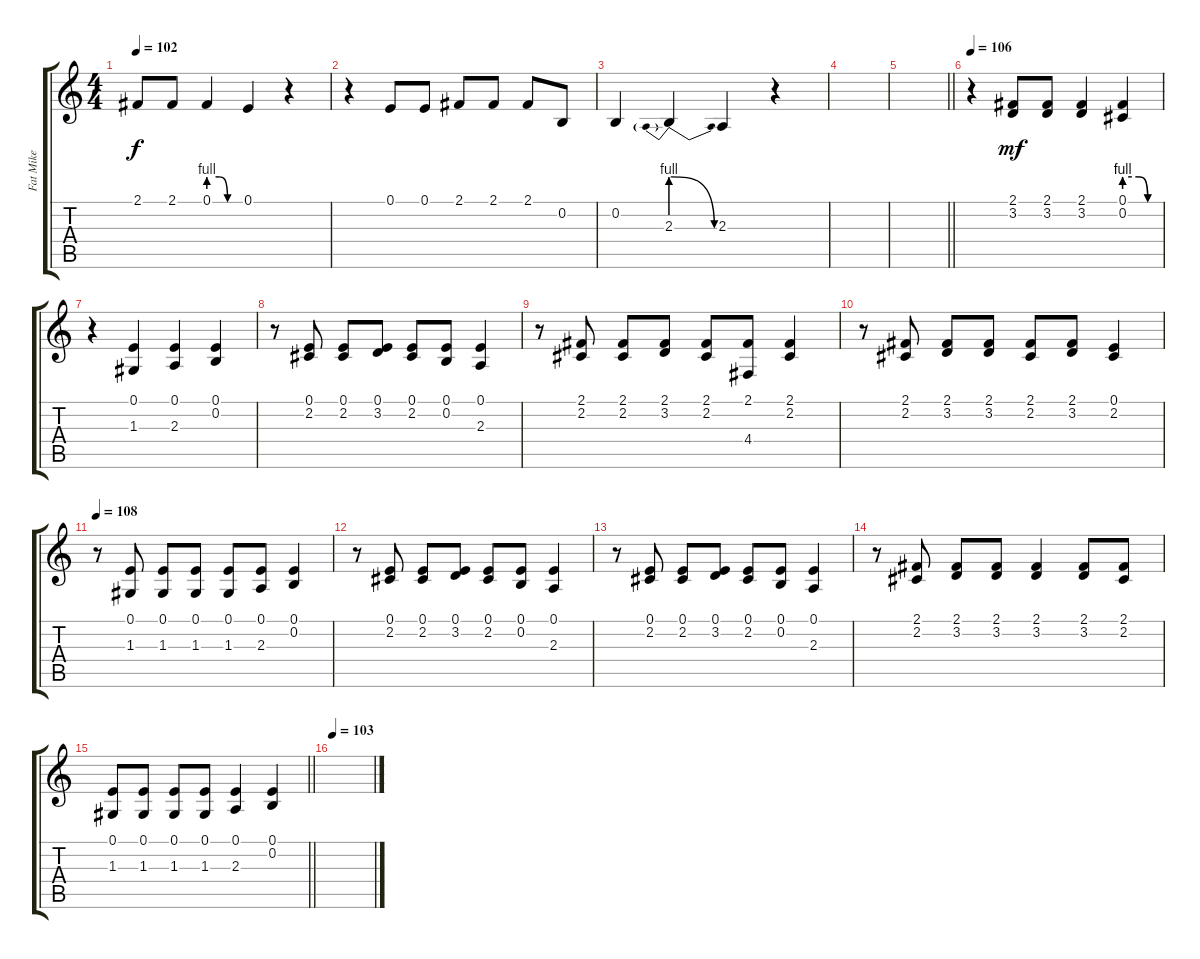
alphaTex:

\track ("Fat Mike" "Fat Mike") {instrument bassoon}
\staff {score tabs}
\tuning (E4 B3 G3 D3 A2 E2) {hide}
\ts (4 4)
\tempo 102
\clef g2
\ks c
2.1.8{dy f} 2.1.8 0.1{be (custom 0 4 20 4 36 0 60 0)}.4 0.1.4 r.4 |
r.4 0.1.8 0.1.8 2.1.8 2.1.8 2.1.8 0.2.8 |
0.2.4 2.3{be (prebendrelease 0 4 60 0)}.4 2.3.4 r.4 |
|
\barLineRight lightlight
|
\section ("" "")
\tempo 106
r.4 (2.1 3.2).8{dy mf} (2.1 3.2).8 (2.1 3.2).4 (0.1{be (custom 0 4 25 4 40 0 60 0)} 0.2{be (custom 0 4 25 4 40 0 60 0)}).4 |
r.4 (0.1 1.3).4 (0.1 2.3).4 (0.1 0.2).4 |
r.8 (0.1 2.2).8 (0.1 2.2).8 (0.1 3.2).8 (0.1 2.2).8 (0.1 0.2).8 (0.1 2.3).4 |
r.8 (2.1 2.2).8 (2.1 2.2).8 (2.1 3.2).8 (2.1 2.2).8 (2.1 4.4).8 (2.1 2.2).4 |
r.8 (2.1 2.2).8 (2.1 3.2).8 (2.1 3.2).8 (2.1 2.2).8 (2.1 3.2).8 (0.1 2.2).4 |
\tempo 108
r.8 (0.1 1.3).8 (0.1 1.3).8 (0.1 1.3).8 (0.1 1.3).8 (0.1 2.3).8 (0.1 0.2).4 |
r.8 (0.1 2.2).8 (0.1 2.2).8 (0.1 3.2).8 (0.1 2.2).8 (0.1 0.2).8 (0.1 2.3).4 |
r.8 (0.1 2.2).8 (0.1 2.2).8 (0.1 3.2).8 (0.1 2.2).8 (0.1 0.2).8 (0.1 2.3).4 |
r.8 (2.1 2.2).8 (2.1 3.2).8 (2.1 3.2).8 (2.1 3.2).4 (2.1 3.2).8 (2.1 2.2).8 |
\barLineRight lightlight
(0.1 1.3).8 (0.1 1.3).8 (0.1 1.3).8 (0.1 1.3).8 (0.1 2.3).4 (0.1 0.2).4 |
\section ("" "")
\tempo 103
